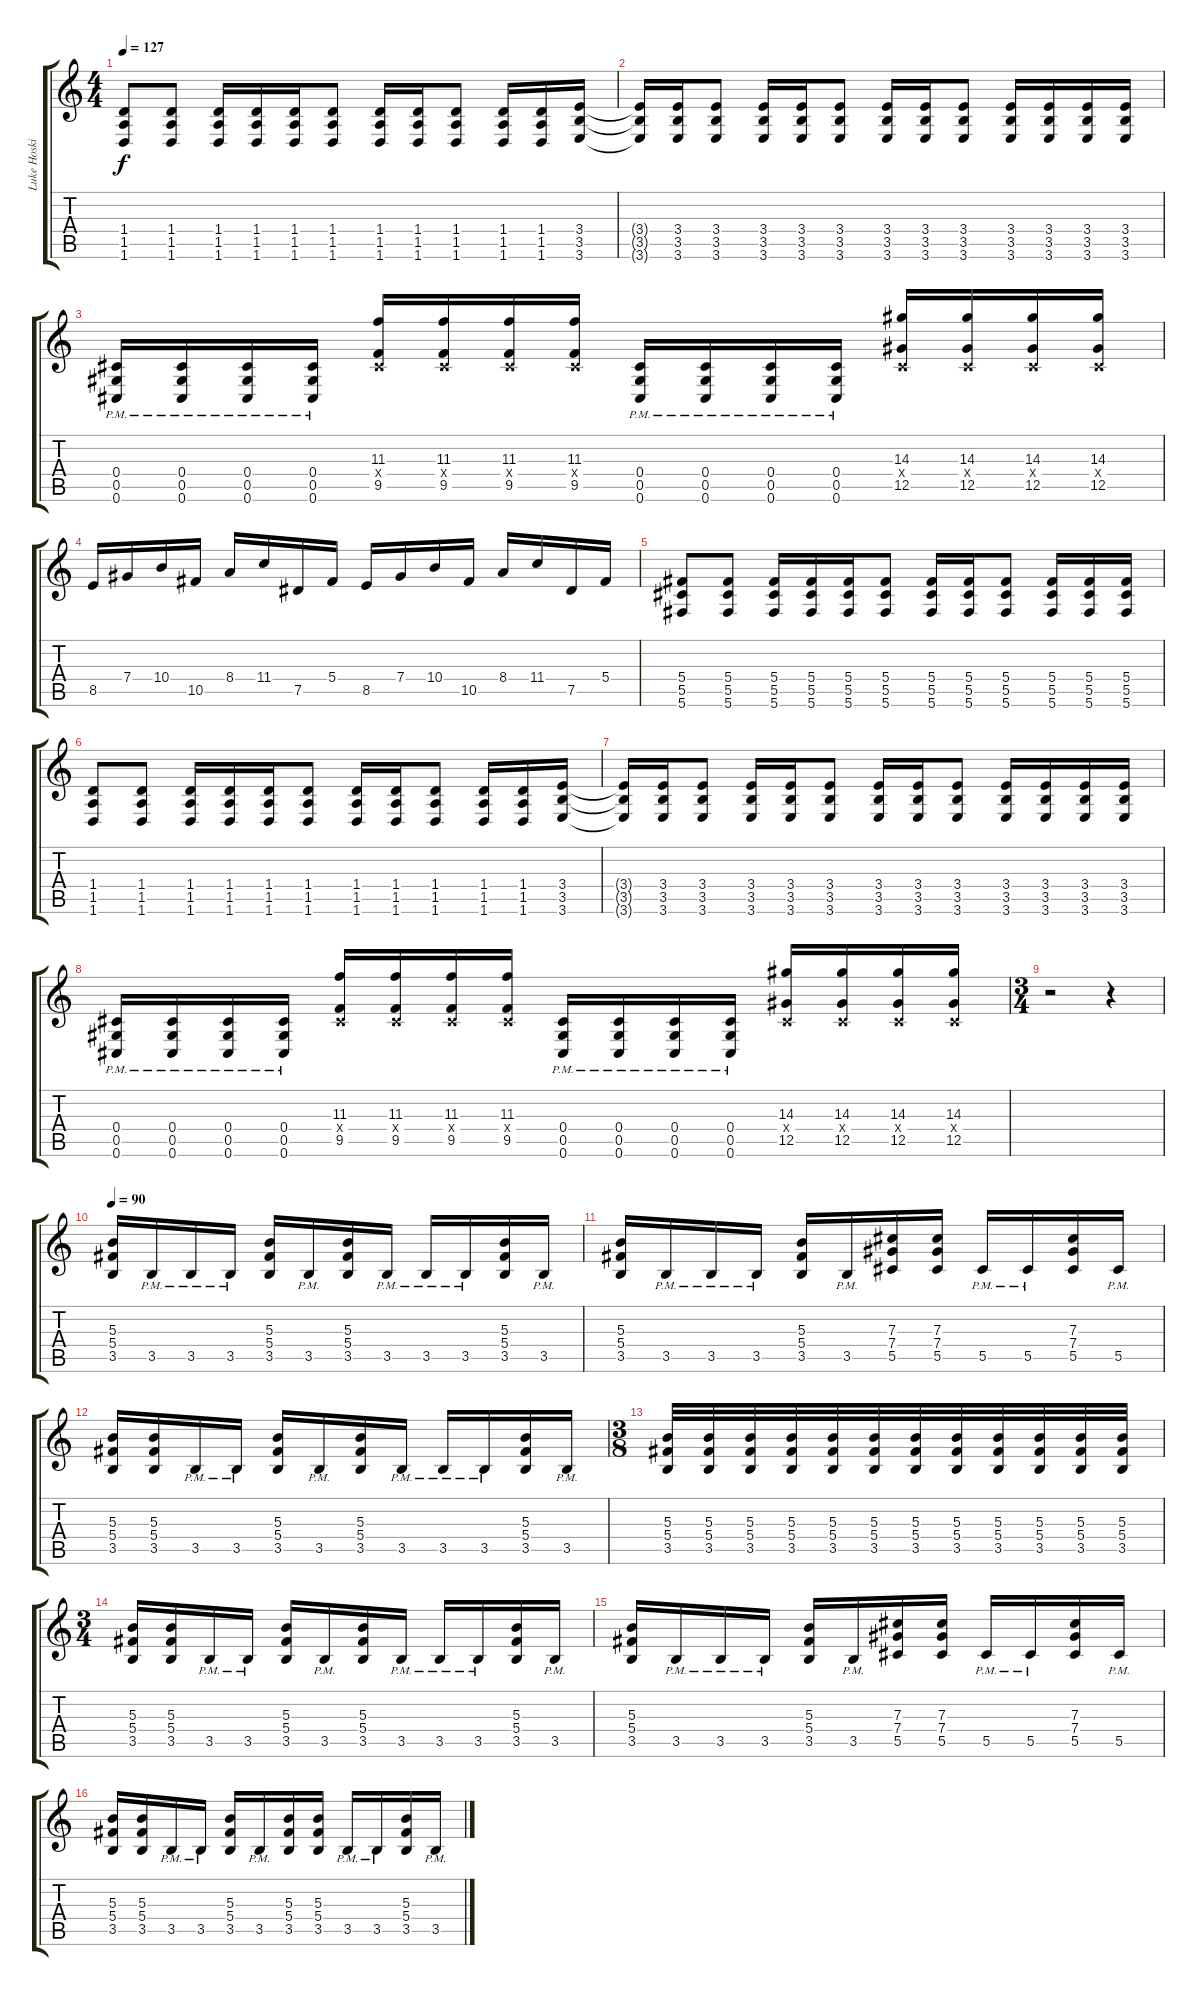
\track ("Luke Hoskin" "Luke Hoski") {instrument overdrivenguitar}
\staff {score tabs}
\tuning (Eb4 Bb3 Gb3 Db3 Ab2 Db2) {hide}
\ts (4 4)
\tempo 127
\clef g2
\ks c
(1.4 1.5 1.6).8{dy f} (1.4 1.5 1.6).8 (1.4 1.5 1.6).16 (1.4 1.5 1.6).16 (1.4 1.5 1.6).16 (1.4 1.5 1.6).8 (1.4 1.5 1.6).16 (1.4 1.5 1.6).16 (1.4 1.5 1.6).8 (1.4 1.5 1.6).16 (1.4 1.5 1.6).16 (3.4 3.5 3.6).16 |
(3.4{t} 3.5{t} 3.6{t}).16 (3.4 3.5 3.6).16 (3.4 3.5 3.6).8 (3.4 3.5 3.6).16 (3.4 3.5 3.6).16 (3.4 3.5 3.6).8 (3.4 3.5 3.6).16 (3.4 3.5 3.6).16 (3.4 3.5 3.6).8 (3.4 3.5 3.6).16 (3.4 3.5 3.6).16 (3.4 3.5 3.6).16 (3.4 3.5 3.6).16 |
(0.4{pm} 0.5{pm} 0.6{pm}).16 (0.4{pm} 0.5{pm} 0.6{pm}).16 (0.4{pm} 0.5{pm} 0.6{pm}).16 (0.4{pm} 0.5{pm} 0.6{pm}).16 (11.3 0.4{x} 9.5).16 (11.3 0.4{x} 9.5).16 (11.3 0.4{x} 9.5).16 (11.3 0.4{x} 9.5).16 (0.4{pm} 0.5{pm} 0.6{pm}).16 (0.4{pm} 0.5{pm} 0.6{pm}).16 (0.4{pm} 0.5{pm} 0.6{pm}).16 (0.4{pm} 0.5{pm} 0.6{pm}).16 (14.3 0.4{x} 12.5).16 (14.3 0.4{x} 12.5).16 (14.3 0.4{x} 12.5).16 (14.3 0.4{x} 12.5).16 |
8.5.16{volume 11} 7.4.16 10.4.16 10.5.16 8.4.16 11.4.16 7.5.16 5.4.16 8.5.16 7.4.16 10.4.16 10.5.16 8.4.16 11.4.16 7.5.16 5.4.16 |
(5.4 5.5 5.6).8{volume 16} (5.4 5.5 5.6).8 (5.4 5.5 5.6).16 (5.4 5.5 5.6).16 (5.4 5.5 5.6).16 (5.4 5.5 5.6).8 (5.4 5.5 5.6).16 (5.4 5.5 5.6).16 (5.4 5.5 5.6).8 (5.4 5.5 5.6).16 (5.4 5.5 5.6).16 (5.4 5.5 5.6).16 |
(1.4 1.5 1.6).8 (1.4 1.5 1.6).8 (1.4 1.5 1.6).16 (1.4 1.5 1.6).16 (1.4 1.5 1.6).16 (1.4 1.5 1.6).8 (1.4 1.5 1.6).16 (1.4 1.5 1.6).16 (1.4 1.5 1.6).8 (1.4 1.5 1.6).16 (1.4 1.5 1.6).16 (3.4 3.5 3.6).16 |
(3.4{t} 3.5{t} 3.6{t}).16 (3.4 3.5 3.6).16 (3.4 3.5 3.6).8 (3.4 3.5 3.6).16 (3.4 3.5 3.6).16 (3.4 3.5 3.6).8 (3.4 3.5 3.6).16 (3.4 3.5 3.6).16 (3.4 3.5 3.6).8 (3.4 3.5 3.6).16 (3.4 3.5 3.6).16 (3.4 3.5 3.6).16 (3.4 3.5 3.6).16 |
(0.4{pm} 0.5{pm} 0.6{pm}).16 (0.4{pm} 0.5{pm} 0.6{pm}).16 (0.4{pm} 0.5{pm} 0.6{pm}).16 (0.4{pm} 0.5{pm} 0.6{pm}).16 (11.3 0.4{x} 9.5).16 (11.3 0.4{x} 9.5).16 (11.3 0.4{x} 9.5).16 (11.3 0.4{x} 9.5).16 (0.4{pm} 0.5{pm} 0.6{pm}).16 (0.4{pm} 0.5{pm} 0.6{pm}).16 (0.4{pm} 0.5{pm} 0.6{pm}).16 (0.4{pm} 0.5{pm} 0.6{pm}).16 (14.3 0.4{x} 12.5).16 (14.3 0.4{x} 12.5).16 (14.3 0.4{x} 12.5).16 (14.3 0.4{x} 12.5).16 |
\ts (3 4)
r.2 r.4 |
\tempo 90
(5.3 5.4 3.5).16{volume 9} 3.5{pm}.16 3.5{pm}.16 3.5{pm}.16 (5.3 5.4 3.5).16 3.5{pm}.16 (5.3 5.4 3.5).16 3.5{pm}.16 3.5{pm}.16 3.5{pm}.16 (5.3 5.4 3.5).16 3.5{pm}.16 |
(5.3 5.4 3.5).16 3.5{pm}.16 3.5{pm}.16 3.5{pm}.16 (5.3 5.4 3.5).16 3.5{pm}.16 (7.3 7.4 5.5).16 (7.3 7.4 5.5).16 5.5{pm}.16 5.5{pm}.16 (7.3 7.4 5.5).16 5.5{pm}.16 |
(5.3 5.4 3.5).16 (5.3 5.4 3.5).16 3.5{pm}.16 3.5{pm}.16 (5.3 5.4 3.5).16 3.5{pm}.16 (5.3 5.4 3.5).16 3.5{pm}.16 3.5{pm}.16 3.5{pm}.16 (5.3 5.4 3.5).16 3.5{pm}.16 |
\ts (3 8)
(5.3 5.4 3.5).32{volume 16} (5.3 5.4 3.5).32 (5.3 5.4 3.5).32 (5.3 5.4 3.5).32 (5.3 5.4 3.5).32 (5.3 5.4 3.5).32 (5.3 5.4 3.5).32 (5.3 5.4 3.5).32 (5.3 5.4 3.5).32 (5.3 5.4 3.5).32 (5.3 5.4 3.5).32 (5.3 5.4 3.5).32 |
\ts (3 4)
(5.3 5.4 3.5).16{volume 9} (5.3 5.4 3.5).16 3.5{pm}.16 3.5{pm}.16 (5.3 5.4 3.5).16 3.5{pm}.16 (5.3 5.4 3.5).16 3.5{pm}.16 3.5{pm}.16 3.5{pm}.16 (5.3 5.4 3.5).16 3.5{pm}.16 |
(5.3 5.4 3.5).16 3.5{pm}.16 3.5{pm}.16 3.5{pm}.16 (5.3 5.4 3.5).16 3.5{pm}.16 (7.3 7.4 5.5).16 (7.3 7.4 5.5).16 5.5{pm}.16 5.5{pm}.16 (7.3 7.4 5.5).16 5.5{pm}.16 |
(5.3 5.4 3.5).16 (5.3 5.4 3.5).16 3.5{pm}.16 3.5{pm}.16 (5.3 5.4 3.5).16 3.5{pm}.16 (5.3 5.4 3.5).16 (5.3 5.4 3.5).16 3.5{pm}.16 3.5{pm}.16 (5.3 5.4 3.5).16 3.5{pm}.16
